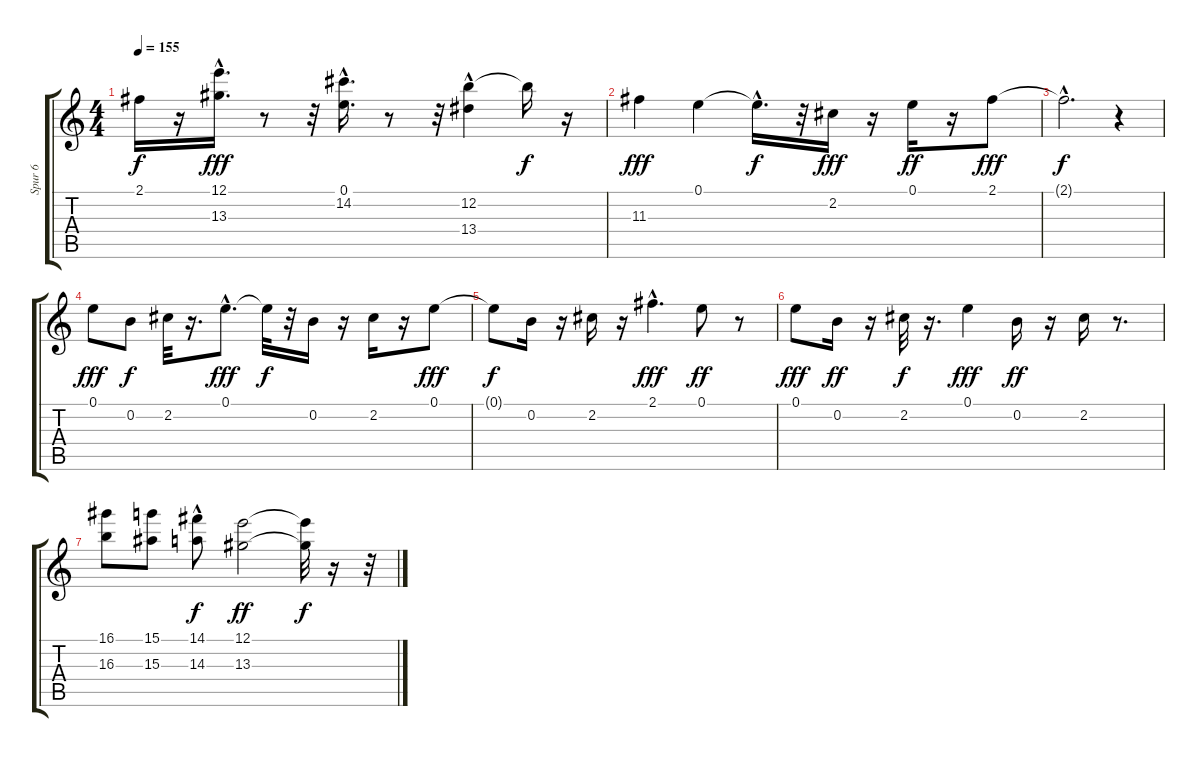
\track ("Spur 6" "Spur 6") {instrument electricguitarmuted}
\staff {score tabs}
\tuning (E4 B3 G3 D3 A2 E2) {hide}
\ts (4 4)
\tempo 155
\clef g2
\ks c
2.1{t}.16{dy f} r.16 (12.1 13.3{hac}).16{d dy fff} r.8 r.32 (0.1{hac} 14.2).16{d} r.8 r.32 (12.2 13.4{hac}).4 12.2{t}.16{dy f} r.16 |
11.3.4{dy fff} 0.1.4 0.1{hac t}.16{d dy f} r.32 2.2.16{dy fff} r.16 0.1.16{dy ff} r.16 2.1.8{dy fff} |
2.1{hac t}.2{d dy f} r.4 |
0.1.8{dy fff} 0.2.8{dy f} 2.2.32 r.16{d} 0.1{hac}.8{d dy fff} 0.1{t}.32{dy f} r.32 0.2.16 r.16 2.2.16 r.16 0.1.8{dy fff} |
0.1{t}.8{dy f} 0.2.16 r.16 2.2.16 r.16 2.1{hac}.4{d dy fff} 0.1.8{dy ff} r.8 |
0.1.8{dy fff} 0.2.16{dy ff} r.16 2.2.32{dy f} r.16{d} 0.1.4{dy fff} 0.2.16{dy ff} r.16 2.2.16 r.8{d} |
(16.1 16.3).8 (15.1 15.3).8 (14.1{hac} 14.3).8{dy f} (12.1 13.3).2{dy ff} (12.1{t} 13.3{t}).32{dy f} r.16 r.32
